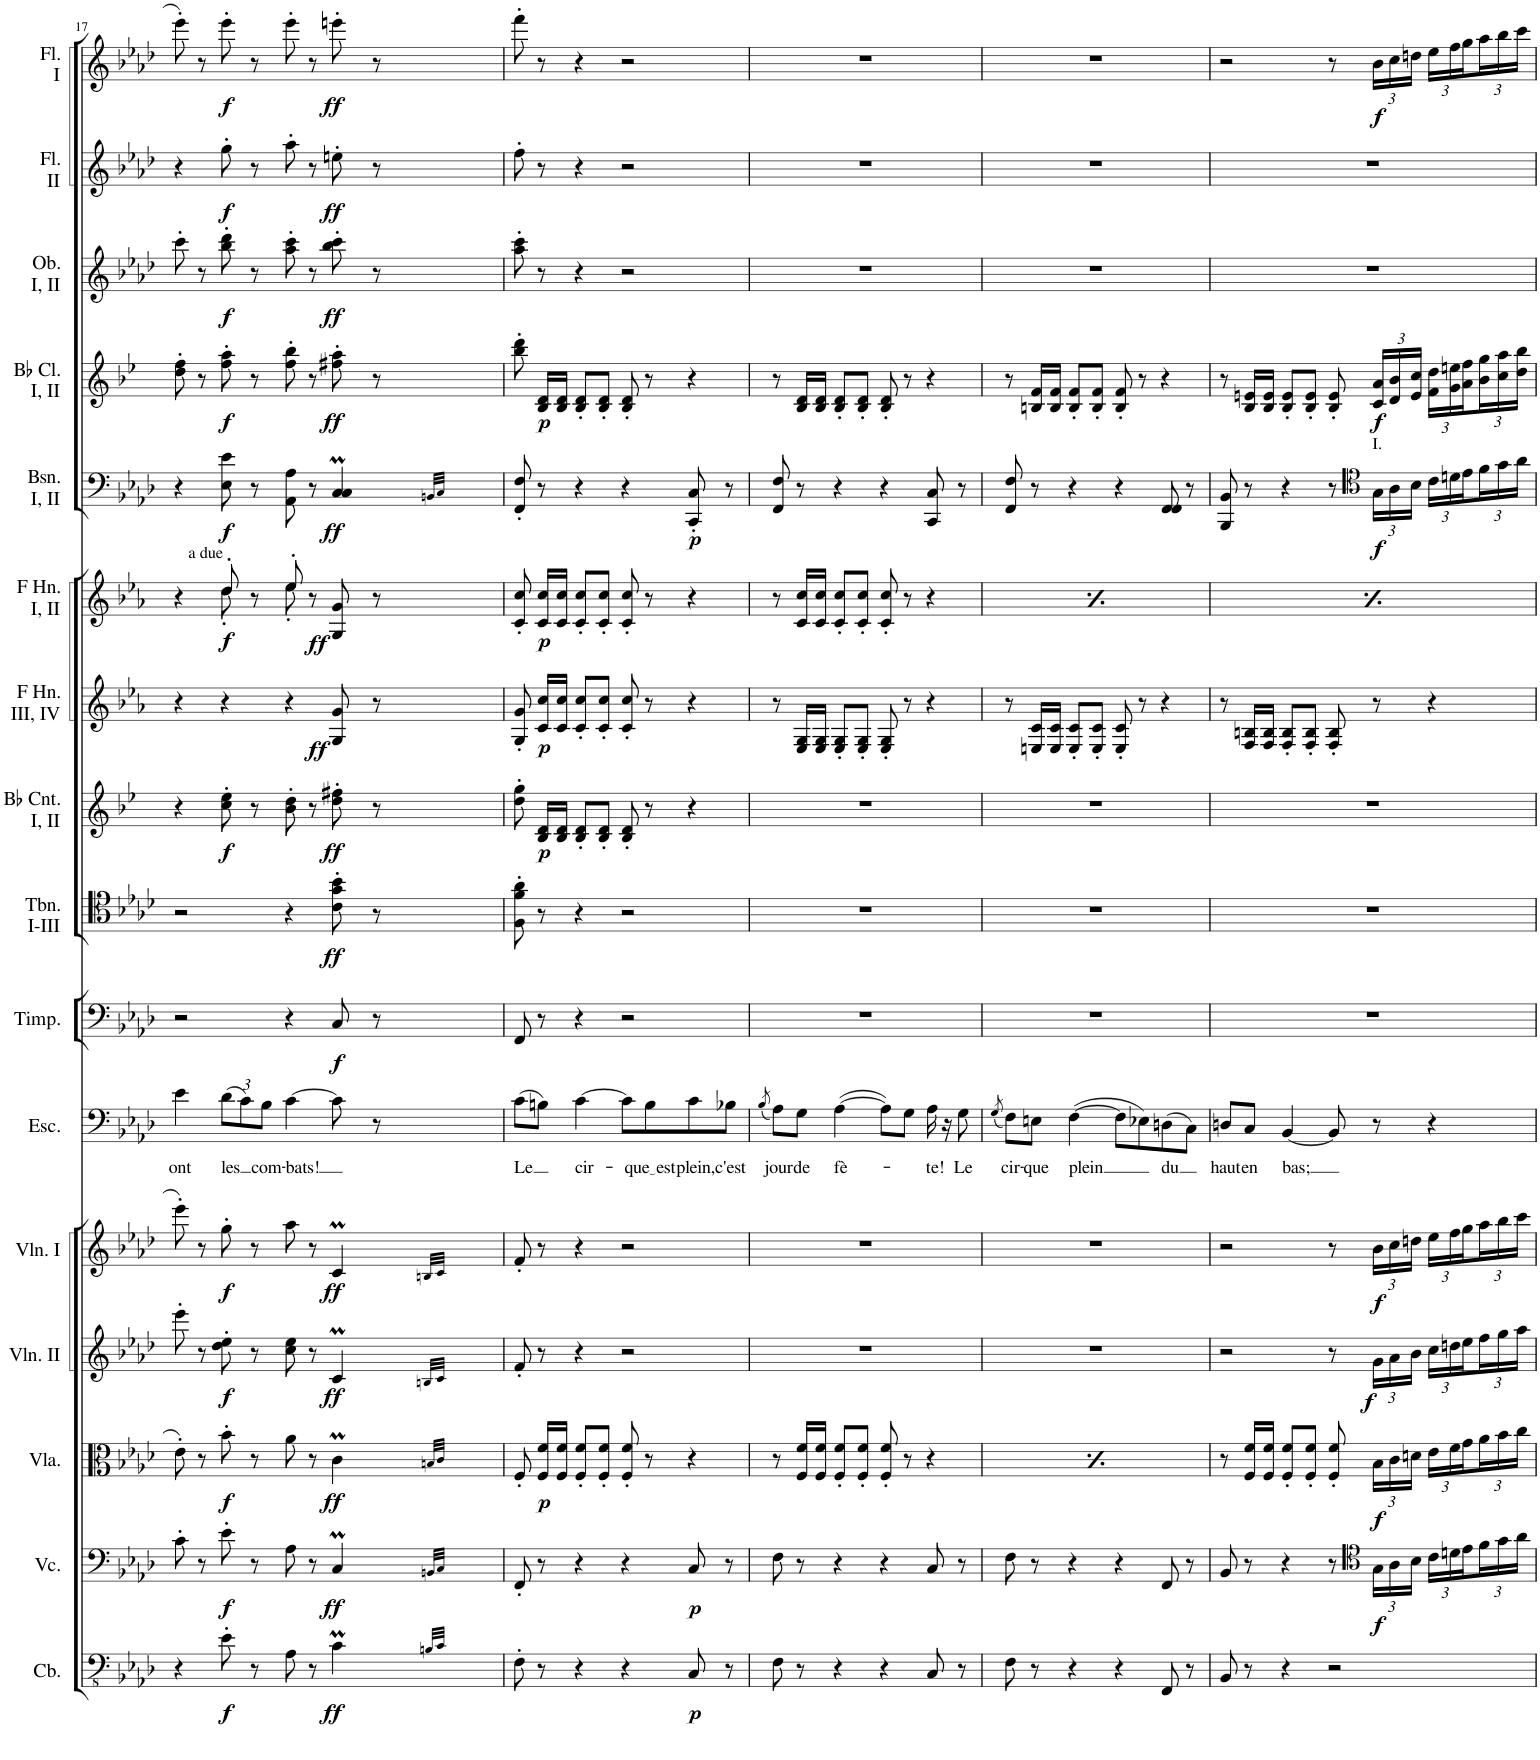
**kern	**dynam	**kern	**dynam	**kern	**dynam	**kern	**dynam	**kern	**dynam	**kern	**text	**kern	**dynam	**kern	**dynam	**kern	**dynam	**kern	**dynam	**kern	**dynam	**kern	**dynam	**kern	**dynam	**kern	**dynam	**kern	**dynam	**kern	**dynam
*part16	*part16	*part15	*part15	*part14	*part14	*part13	*part13	*part12	*part12	*part11	*part11	*part10	*part10	*part9	*part9	*part8	*part8	*part7	*part7	*part6	*part6	*part5	*part5	*part4	*part4	*part3	*part3	*part2	*part2	*part1	*part1
*staff16	*staff16	*staff15	*staff15	*staff14	*staff14	*staff13	*staff13	*staff12	*staff12	*staff11	*staff11	*staff10	*staff10	*staff9	*staff9	*staff8	*staff8	*staff7	*staff7	*staff6	*staff6	*staff5	*staff5	*staff4	*staff4	*staff3	*staff3	*staff2	*staff2	*staff1	*staff1
*I"Contrabass	*	*I"Violoncello	*	*I"Viola	*	*I"Violin II	*	*I"Violin I	*	*I"Escamillo	*	*I"Timpani	*	*I"Trombone I, II, III	*	*I"Bb Cornet I, II	*	*I"Horn in F III, IV	*	*I"Horn in F I, II	*	*I"Bassoon I, II	*	*I"Bb Clarinet I, II	*	*I"Oboe I, II	*	*I"Flute II	*	*I"Flute I	*
*I'Cb.	*	*I'Vc.	*	*I'Vla.	*	*I'Vln. II	*	*I'Vln. I	*	*I'Esc.	*	*I'Timp.	*	*I'Tbn. I-III	*	*I'Bb Cnt. I, II	*	*	*	*	*	*I'Bsn. I, II	*	*I'Bb Cl. I, II	*	*I'Ob. I, II	*	*I'Fl. II	*	*I'Fl. I	*
!!LO:PB:g=z
*clefFv4	*	*clefF4	*	*clefC3	*	*clefG2	*	*clefG2	*	*clefF4	*	*clefF4	*	*clefC4	*	*clefG2	*	*clefG2	*	*clefG2	*	*clefF4	*	*clefG2	*	*clefG2	*	*clefG2	*	*clefG2	*
*	*	*	*	*	*	*	*	*	*	*	*	*	*	*	*	*Trd1c2	*	*Trd4c7	*	*Trd4c7	*	*	*	*Trd1c2	*	*	*	*	*	*	*
*k[b-e-a-d-]	*	*k[b-e-a-d-]	*	*k[b-e-a-d-]	*	*k[b-e-a-d-]	*	*k[b-e-a-d-]	*	*k[b-e-a-d-]	*	*k[b-e-a-d-]	*	*k[b-e-a-d-]	*	*k[b-e-]	*	*k[b-e-a-]	*	*k[b-e-a-]	*	*k[b-e-a-d-]	*	*k[b-e-]	*	*k[b-e-a-d-]	*	*k[b-e-a-d-]	*	*k[b-e-a-d-]	*
*M4/4	*	*M4/4	*	*M4/4	*	*M4/4	*	*M4/4	*	*M4/4	*	*M4/4	*	*M4/4	*	*M4/4	*	*M4/4	*	*M4/4	*	*M4/4	*	*M4/4	*	*M4/4	*	*M4/4	*	*M4/4	*
*met(c)	*	*met(c)	*	*met(c)	*	*met(c)	*	*met(c)	*	*met(c)	*	*met(c)	*	*met(c)	*	*met(c)	*	*met(c)	*	*met(c)	*	*met(c)	*	*met(c)	*	*met(c)	*	*met(c)	*	*met(c)	*
=17	=17	=17	=17	=17	=17	=17	=17	=17	=17	=17	=17	=17	=17	=17	=17	=17	=17	=17	=17	=17	=17	=17	=17	=17	=17	=17	=17	=17	=17	=17	=17
*^	*	*^	*	*^	*	*^	*	*^	*	*	*	*	*	*	*	*	*	*	*	*	*	*	*	*	*	*	*	*	*	*	*
!	!	!	!	!	!	!	!	!	!	!	!	!	!	!	!	!LO:LY:b	!	!	!	!	!	!	!	!	!	!	!	!	!	!	!	!	!	!	!	!
*	*	*	*	*	*	*	*	*	*	*	*	*	*	*	*	*	*	*	*	*	*	*	*	*	*^	*	*^	*	*	*	*	*	*	*	*	*
4r	2.ryy	.	8c'\	2.ryy	.	8e-'\	2.ryy	.	8eee-'\	2.ryy	.	8eee-'\	2.ryy	.	4e-\	ont	2r	.	2r	.	4r	.	4r	.	4r	4ryy	.	4r	2.ryy	.	8dd\' 8ff\'	.	8ccc'\	.	4r	.	8eee-'\	.
.	.	.	8r	.	.	8r	.	.	8r	.	.	8r	.	.	.	.	.	.	.	.	.	.	.	.	.	.	.	.	.	.	8r	.	8r	.	.	.	8r	.
*	*	*	*	*	*	*	*	*	*	*	*	*	*	*	*Xbrackettup	*	*	*	*	*	*	*	*	*	*	*	*	*	*	*	*	*	*	*	*	*	*	*
!	!	!	!	!	!	!	!	!	!	!	!	!	!	!	!	!	!	!	!	!	!	!	!	!	!LO:TX:a:t=a due	!	!	!	!	!	!	!	!	!	!	!	!	!
!	!	!LO:DY:b	!	!	!LO:DY:b	!	!	!LO:DY:b	!	!	!LO:DY:b	!	!	!LO:DY:b	!	!LO:LY:b	!	!	!	!	!	!LO:DY:b	!	!	!	!	!LO:DY:b	!	!	!LO:DY:b	!	!LO:DY:b	!	!LO:DY:b	!	!LO:DY:b	!	!LO:DY:b
8E-'\	.	f	8e-'\	.	f	8b-'\	.	f	8dd-\' 8ee-\'	.	f	8gg'\	.	f	(12d-\L	les	.	.	.	.	8cc\' 8ee-\'	f	4r	.	8dd'/	8dd'\	f	8E-\ 8e-\	.	f	8ff\' 8aa\'	f	8bb-\' 8ddd-\'	f	8gg'\	f	8eee-'\	f
.	.	.	.	.	.	.	.	.	.	.	.	.	.	.	12c\)	.	.	.	.	.	.	.	.	.	.	.	.	.	.	.	.	.	.	.	.	.	.	.
8r	.	.	8r	.	.	8r	.	.	8r	.	.	8r	.	.	.	.	.	.	.	.	8r	.	.	.	8r	8ryy	.	8r	.	.	8r	.	8r	.	8r	.	8r	.
!	!	!	!	!	!	!	!	!	!	!	!	!	!	!	!	!LO:LY:b	!	!	!	!	!	!	!	!	!	!	!	!	!	!	!	!	!	!	!	!	!	!
.	.	.	.	.	.	.	.	.	.	.	.	.	.	.	12B-\J	com-	.	.	.	.	.	.	.	.	.	.	.	.	.	.	.	.	.	.	.	.	.	.
!	!	!	!	!	!	!	!	!	!	!	!	!	!	!	!	!LO:LY:b	!	!	!	!	!	!	!	!	!	!	!	!	!	!	!	!	!	!	!	!	!	!
8AA-\	.	.	8A-\	.	.	8a-\	.	.	8cc\ 8ee-\	.	.	8aa-\	.	.	[4c\	-bats!	4r	.	4r	.	8b-\' 8dd\'	.	4r	.	8ee-'/	8ee-'\	.	8AA-\ 8A-\	.	.	8ff\' 8bb-\'	.	8aa-\' 8ccc\'	.	8aa-'\	.	8eee-'\	.
8r	.	.	8r	.	.	8r	.	.	8r	.	.	8r	.	.	.	.	.	.	.	.	8r	.	.	.	8r	8ryy	.	8r	.	.	8r	.	8r	.	8r	.	8r	.
!	!	!LO:DY:b	!	!	!LO:DY:b	!	!	!LO:DY:b	!	!	!LO:DY:b	!	!	!LO:DY:b	!	!	!	!LO:DY:b	!	!LO:DY:b	!	!LO:DY:b	!	!LO:DY:b	!	!	!LO:DY:b	!	!	!LO:DY:b	!	!LO:DY:b	!	!LO:DY:b	!	!LO:DY:b	!	!LO:DY:b
4Cm\	[16C!	ff	4Cm/	[16C!	ff	4cm\	[16c!	ff	4cm/	[16c!	ff	4cm/	[16c!	ff	8c;<\]	.	8C/	f	8c\' 8g\' 8b-\'	ff	8dd\' 8ff#X\'	ff	8G/ 8g/	ff	8G/ 8g/	4ryy	ff	4C/m 4C/m	[16C!	ff	8ff#X\' 8aa\'	ff	8bb-\' 8ccc\'	ff	8een'\	ff	8eeen'\	ff
*	*Xbrackettup	*	*	*Xbrackettup	*	*	*Xbrackettup	*	*	*Xbrackettup	*	*	*Xbrackettup	*	*	*	*	*	*	*	*	*	*	*	*	*	*	*	*Xbrackettup	*	*	*	*	*	*	*	*	*
.	80%3C!LL]	.	.	80%3C!LL]	.	.	80%3c!LL]	.	.	80%3c!LL]	.	.	80%3c!LL]	.	.	.	.	.	.	.	.	.	.	.	.	.	.	.	80%3C!LL]	.	.	.	.	.	.	.	.	.
.	80%3D-!	.	.	80%3D-!	.	.	80%3d-!	.	.	80%3d-!	.	.	80%3d-!	.	.	.	.	.	.	.	.	.	.	.	.	.	.	.	80%3D-!	.	.	.	.	.	.	.	.	.
.	.	.	.	.	.	.	.	.	.	.	.	.	.	.	8r	.	8r	.	8r	.	8r	.	8r	.	8r	.	.	.	.	.	8r	.	8r	.	8r	.	8r	.
.	80%3C!	.	.	80%3C!	.	.	80%3c!	.	.	80%3c!	.	.	80%3c!	.	.	.	.	.	.	.	.	.	.	.	.	.	.	.	80%3C!	.	.	.	.	.	.	.	.	.
.	80%3BB!	.	.	80%3BB!	.	.	80%3B!	.	.	80%3B!	.	.	80%3B!	.	.	.	.	.	.	.	.	.	.	.	.	.	.	.	80%3BB!	.	.	.	.	.	.	.	.	.
.	80%3C!JJ	.	.	80%3C!JJ	.	.	80%3c!JJ	.	.	80%3c!JJ	.	.	80%3c!JJ	.	.	.	.	.	.	.	.	.	.	.	.	.	.	.	80%3C!JJ	.	.	.	.	.	.	.	.	.
*v	*v	*	*	*	*	*v	*v	*	*v	*v	*	*v	*v	*	*	*	*	*	*	*	*	*	*	*	*v	*v	*	*v	*v	*	*	*	*	*	*	*	*	*
*	*	*v	*v	*	*	*	*	*	*	*	*	*	*	*	*	*	*	*	*	*	*	*	*	*	*	*	*	*	*	*	*	*
32qBBn/LLL	.	32qBBn/LLL	.	32qBn/LLL	.	32qBn/LLL	.	32qBn/LLL	.	.	.	.	.	.	.	.	.	.	.	.	.	32qBBn/LLL	.	.	.	.	.	.	.	.	.
32qC/JJJ	.	32qC/JJJ	.	32qc/JJJ	.	32qc/JJJ	.	32qc/JJJ	.	.	.	.	.	.	.	.	.	.	.	.	.	32qC/JJJ	.	.	.	.	.	.	.	.	.
=18	=18	=18	=18	=18	=18	=18	=18	=18	=18	=18	=18	=18	=18	=18	=18	=18	=18	=18	=18	=18	=18	=18	=18	=18	=18	=18	=18	=18	=18	=18	=18
!	!	!	!	!	!	!	!	!	!	!	!LO:LY:b	!	!	!	!	!	!	!	!	!	!	!	!	!	!	!	!	!	!	!	!
8FF'\	.	8FF'/	.	8F'/	.	8f'/	.	8f'/	.	(8c\L	Le	8FF/	.	8F\' 8f\' 8a-\'	.	8dd\' 8gg\'	.	8G/' 8g/'	.	8c/' 8cc/'	.	8FF/' 8F/'	.	8bb-\' 8ddd\'	.	8aa-\' 8ccc\'	.	8ff'\	.	8fff'\	.
!	!	!	!	!	!LO:DY:b	!	!	!	!	!	!	!	!	!	!	!	!LO:DY:b	!	!LO:DY:b	!	!LO:DY:b	!	!	!	!LO:DY:b	!	!	!	!	!	!
8r	.	8r	.	16F/ 16f/LL	p	8r	.	8r	.	8Bn\J)	.	8r	.	8r	.	16B-/ 16d/LL	p	16c/ 16cc/LL	p	16c/ 16cc/LL	p	8r	.	16B-/ 16d/LL	p	8r	.	8r	.	8r	.
.	.	.	.	16F/ 16f/JJ	.	.	.	.	.	.	.	.	.	.	.	16B-/ 16d/JJ	.	16c/ 16cc/JJ	.	16c/ 16cc/JJ	.	.	.	16B-/ 16d/JJ	.	.	.	.	.	.	.
!	!	!	!	!	!	!	!	!	!	!	!LO:LY:b	!	!	!	!	!	!	!	!	!	!	!	!	!	!	!	!	!	!	!	!
4r	.	4r	.	8F/' 8f/'L	.	4r	.	4r	.	[4c\	cir-	4r	.	4r	.	8B-/' 8d/'L	.	8c/' 8cc/'L	.	8c/' 8cc/'L	.	4r	.	8B-/' 8d/'L	.	4r	.	4r	.	4r	.
.	.	.	.	8F/' 8f/'J	.	.	.	.	.	.	.	.	.	.	.	8B-/' 8d/'J	.	8c/' 8cc/'J	.	8c/' 8cc/'J	.	.	.	8B-/' 8d/'J	.	.	.	.	.	.	.
4r	.	4r	.	8F/' 8f/'	.	2r	.	2r	.	8c\L]	.	2r	.	2r	.	8B-/' 8d/'	.	8c/' 8cc/'	.	8c/' 8cc/'	.	4r	.	8B-/' 8d/'	.	2r	.	2r	.	2r	.
!	!	!	!	!	!	!	!	!	!	!	!LO:LY:b	!	!	!	!	!	!	!	!	!	!	!	!	!	!	!	!	!	!	!	!
.	.	.	.	8r	.	.	.	.	.	8B\	que est	.	.	.	.	8r	.	8r	.	8r	.	.	.	8r	.	.	.	.	.	.	.
!	!LO:DY:b	!	!LO:DY:b	!	!	!	!	!	!	!	!LO:LY:b	!	!	!	!	!	!	!	!	!	!	!	!LO:DY:b	!	!	!	!	!	!	!	!
8CC/	p	8C/	p	4r	.	.	.	.	.	8c\	plein,	.	.	.	.	4r	.	4r	.	4r	.	8CC/' 8C/'	p	4r	.	.	.	.	.	.	.
!	!	!	!	!	!	!	!	!	!	!	!LO:LY:b	!	!	!	!	!	!	!	!	!	!	!	!	!	!	!	!	!	!	!	!
8r	.	8r	.	.	.	.	.	.	.	8B-X\J	c'est	.	.	.	.	.	.	.	.	.	.	8r	.	.	.	.	.	.	.	.	.
=19	=19	=19	=19	=19	=19	=19	=19	=19	=19	=19	=19	=19	=19	=19	=19	=19	=19	=19	=19	=19	=19	=19	=19	=19	=19	=19	=19	=19	=19	=19	=19
.	.	.	.	.	.	.	.	.	.	(8qB-/	.	.	.	.	.	.	.	.	.	.	.	.	.	.	.	.	.	.	.	.	.
!	!	!	!	!	!	!	!	!	!	!	!LO:LY:b	!	!	!	!	!	!	!	!	!	!	!	!	!	!	!	!	!	!	!	!
8FF\	.	8F\	.	8r	.	1r	.	1r	.	8A-\L)	jour	1r	.	1r	.	1r	.	8r	.	8r	.	8FF/ 8F/	.	8r	.	1r	.	1r	.	1r	.
!	!	!	!	!	!	!	!	!	!	!	!LO:LY:b	!	!	!	!	!	!	!	!	!	!	!	!	!	!	!	!	!	!	!	!
8r	.	8r	.	16F/ 16f/LL	.	.	.	.	.	8G\J	de	.	.	.	.	.	.	16E-/ 16G/LL	.	16c/ 16cc/LL	.	8r	.	16B-/ 16d/LL	.	.	.	.	.	.	.
.	.	.	.	16F/ 16f/JJ	.	.	.	.	.	.	.	.	.	.	.	.	.	16E-/ 16G/JJ	.	16c/ 16cc/JJ	.	.	.	16B-/ 16d/JJ	.	.	.	.	.	.	.
!	!	!	!	!	!	!	!	!	!	!	!LO:LY:b	!	!	!	!	!	!	!	!	!	!	!	!	!	!	!	!	!	!	!	!
4r	.	4r	.	8F/' 8f/'L	.	.	.	.	.	([4A-\	fè-	.	.	.	.	.	.	8E-/' 8G/'L	.	8c/' 8cc/'L	.	4r	.	8B-/' 8d/'L	.	.	.	.	.	.	.
.	.	.	.	8F/' 8f/'J	.	.	.	.	.	.	.	.	.	.	.	.	.	8E-/' 8G/'J	.	8c/' 8cc/'J	.	.	.	8B-/' 8d/'J	.	.	.	.	.	.	.
4r	.	4r	.	8F/' 8f/'	.	.	.	.	.	8A-\L])	.	.	.	.	.	.	.	8E-/' 8G/'	.	8c/' 8cc/'	.	4r	.	8B-/' 8d/'	.	.	.	.	.	.	.
.	.	.	.	8r	.	.	.	.	.	8G\J	.	.	.	.	.	.	.	8r	.	8r	.	.	.	8r	.	.	.	.	.	.	.
!	!	!	!	!	!	!	!	!	!	!	!LO:LY:b	!	!	!	!	!	!	!	!	!	!	!	!	!	!	!	!	!	!	!	!
8CC/	.	8C/	.	4r	.	.	.	.	.	16A-\	-te!	.	.	.	.	.	.	4r	.	4r	.	8CC/ 8C/	.	4r	.	.	.	.	.	.	.
.	.	.	.	.	.	.	.	.	.	16r	.	.	.	.	.	.	.	.	.	.	.	.	.	.	.	.	.	.	.	.	.
!	!	!	!	!	!	!	!	!	!	!	!LO:LY:b	!	!	!	!	!	!	!	!	!	!	!	!	!	!	!	!	!	!	!	!
8r	.	8r	.	.	.	.	.	.	.	8G\	Le	.	.	.	.	.	.	.	.	.	.	8r	.	.	.	.	.	.	.	.	.
=20	=20	=20	=20	=20	=20	=20	=20	=20	=20	=20	=20	=20	=20	=20	=20	=20	=20	=20	=20	=20	=20	=20	=20	=20	=20	=20	=20	=20	=20	=20	=20
.	.	.	.	.	.	.	.	.	.	(8qG/	.	.	.	.	.	.	.	.	.	.	.	.	.	.	.	.	.	.	.	.	.
!	!	!	!	!	!	!	!	!	!	!	!LO:LY:b	!	!	!	!	!	!	!	!	!	!	!	!	!	!	!	!	!	!	!	!
8FF\	.	8F\	.	8r	.	1r	.	1r	.	8F\L)	cir-	1r	.	1r	.	1r	.	8r	.	8r	.	8FF/ 8F/	.	8r	.	1r	.	1r	.	1r	.
!	!	!	!	!	!	!	!	!	!	!	!LO:LY:b	!	!	!	!	!	!	!	!	!	!	!	!	!	!	!	!	!	!	!	!
8r	.	8r	.	16F/ 16f/LL	.	.	.	.	.	8En\J	-que	.	.	.	.	.	.	16En/ 16c/LL	.	16c/ 16cc/LL	.	8r	.	16Bn/ 16f/LL	.	.	.	.	.	.	.
.	.	.	.	16F/ 16f/JJ	.	.	.	.	.	.	.	.	.	.	.	.	.	16E/ 16c/JJ	.	16c/ 16cc/JJ	.	.	.	16B/ 16f/JJ	.	.	.	.	.	.	.
!	!	!	!	!	!	!	!	!	!	!	!LO:LY:b	!	!	!	!	!	!	!	!	!	!	!	!	!	!	!	!	!	!	!	!
4r	.	4r	.	8F/' 8f/'L	.	.	.	.	.	([4F\	plein	.	.	.	.	.	.	8E/' 8c/'L	.	8c/' 8cc/'L	.	4r	.	8B/' 8f/'L	.	.	.	.	.	.	.
.	.	.	.	8F/' 8f/'J	.	.	.	.	.	.	.	.	.	.	.	.	.	8E/' 8c/'J	.	8c/' 8cc/'J	.	.	.	8B/' 8f/'J	.	.	.	.	.	.	.
4r	.	4r	.	8F/' 8f/'	.	.	.	.	.	8F\L]	.	.	.	.	.	.	.	8E/' 8c/'	.	8c/' 8cc/'	.	4r	.	8B/' 8f/'	.	.	.	.	.	.	.
.	.	.	.	8r	.	.	.	.	.	8E-X\)	.	.	.	.	.	.	.	8r	.	8r	.	.	.	8r	.	.	.	.	.	.	.
!	!	!	!	!	!	!	!	!	!	!	!LO:LY:b	!	!	!	!	!	!	!	!	!	!	!	!	!	!	!	!	!	!	!	!
8FFF/	.	8FF/	.	4r	.	.	.	.	.	(8Dn\	du	.	.	.	.	.	.	4r	.	4r	.	8FF/ 8FF/	.	4r	.	.	.	.	.	.	.
8r	.	8r	.	.	.	.	.	.	.	8C\J)	.	.	.	.	.	.	.	.	.	.	.	8r	.	.	.	.	.	.	.	.	.
=21	=21	=21	=21	=21	=21	=21	=21	=21	=21	=21	=21	=21	=21	=21	=21	=21	=21	=21	=21	=21	=21	=21	=21	=21	=21	=21	=21	=21	=21	=21	=21
!	!	!	!	!	!	!	!	!	!	!	!LO:LY:b	!	!	!	!	!	!	!	!	!	!	!	!	!	!	!	!	!	!	!	!
8BBB-/	.	8BB-/	.	8r	.	2r	.	2r	.	8Dn/L	haut	1r	.	1r	.	1r	.	8r	.	8r	.	8BBB-/ 8BB-/	.	8r	.	1r	.	1r	.	2r	.
!	!	!	!	!	!	!	!	!	!	!	!LO:LY:b	!	!	!	!	!	!	!	!	!	!	!	!	!	!	!	!	!	!	!	!
8r	.	8r	.	16F/ 16f/LL	.	.	.	.	.	8C/J	en	.	.	.	.	.	.	16F/ 16Bn/LL	.	16c/ 16cc/LL	.	8r	.	16B-/ 16en/LL	.	.	.	.	.	.	.
.	.	.	.	16F/ 16f/JJ	.	.	.	.	.	.	.	.	.	.	.	.	.	16F/ 16B/JJ	.	16c/ 16cc/JJ	.	.	.	16B-/ 16e/JJ	.	.	.	.	.	.	.
!	!	!	!	!	!	!	!	!	!	!	!LO:LY:b	!	!	!	!	!	!	!	!	!	!	!	!	!	!	!	!	!	!	!	!
4r	.	4r	.	8F/' 8f/'L	.	.	.	.	.	[4BB-/	bas;	.	.	.	.	.	.	8F/' 8B/'L	.	8c/' 8cc/'L	.	4r	.	8B-/' 8e/'L	.	.	.	.	.	.	.
.	.	.	.	8F/' 8f/'J	.	.	.	.	.	.	.	.	.	.	.	.	.	8F/' 8B/'J	.	8c/' 8cc/'J	.	.	.	8B-/' 8e/'J	.	.	.	.	.	.	.
2r	.	8r	.	8F/' 8f/'	.	8r	.	8r	.	8BB-/]	.	.	.	.	.	.	.	8F/' 8B/'	.	8c/' 8cc/'	.	8r	.	8B-/' 8e/'	.	.	.	.	.	8r	.
*	*	*clefC4	*	*	*	*	*	*	*	*	*	*	*	*	*	*	*	*	*	*	*	*clefC4	*	*	*	*	*	*	*	*	*
*	*	*	*	*	*	*	*	*	*	*	*	*	*	*	*	*	*	*	*	*	*	*	*	*Xbrackettup	*	*	*	*	*	*Xbrackettup	*
!	!	!	!	!	!	!	!	!	!	!	!	!	!	!	!	!	!	!	!	!	!	!LO:TX:a:t=I.	!	!	!	!	!	!	!	!	!
!	!	!	!LO:DY:b	!	!LO:DY:b	!	!LO:DY:b	!	!LO:DY:b	!	!	!	!	!	!	!	!	!	!	!	!	!	!LO:DY:b	!	!LO:DY:b	!	!	!	!	!	!LO:DY:b
.	.	24G\LL	f	24B-\LL	f	24g\LL	f	24b-\LL	f	8r	.	.	.	.	.	.	.	8r	.	8r	.	24G\LL	f	24c/ 24a/LL	f	.	.	.	.	24b-\LL	f
.	.	24A-\	.	24c\	.	24a-\	.	24cc\	.	.	.	.	.	.	.	.	.	.	.	.	.	24A-\	.	24d/ 24b-/	.	.	.	.	.	24cc\	.
.	.	24B-\JJ	.	24dn\JJ	.	24b-\JJ	.	24ddn\JJ	.	.	.	.	.	.	.	.	.	.	.	.	.	24B-\JJ	.	24e/ 24cc/JJ	.	.	.	.	.	24ddn\JJ	.
.	.	24c\LL	.	24e-\LL	.	24cc\LL	.	24ee-\LL	.	4r	.	.	.	.	.	.	.	4r	.	4r	.	24c\LL	.	24f\ 24dd\LL	.	.	.	.	.	24ee-\LL	.
.	.	24dn\	.	24f\	.	24ddn\	.	24ff\	.	.	.	.	.	.	.	.	.	.	.	.	.	24dn\	.	24g\ 24een\	.	.	.	.	.	24ff\	.
.	.	24e-\	.	24g\	.	24ee-\	.	24gg\	.	.	.	.	.	.	.	.	.	.	.	.	.	24e-\	.	24a\ 24ff\	.	.	.	.	.	24gg\	.
.	.	24f\	.	24a-\	.	24ff\	.	24aa-\	.	.	.	.	.	.	.	.	.	.	.	.	.	24f\	.	24b-\ 24gg\	.	.	.	.	.	24aa-\	.
.	.	24g\	.	24b-\	.	24gg\	.	24bb-\	.	.	.	.	.	.	.	.	.	.	.	.	.	24g\	.	24cc\ 24aa\	.	.	.	.	.	24bb-\	.
.	.	24a-\JJ	.	24cc\JJ	.	24aa-\JJ	.	24ccc\JJ	.	.	.	.	.	.	.	.	.	.	.	.	.	24a-\JJ	.	24dd\ 24bb-\JJ	.	.	.	.	.	24ccc\JJ	.
=	=	=	=	=	=	=	=	=	=	=	=	=	=	=	=	=	=	=	=	=	=	=	=	=	=	=	=	=	=	=	=
*-	*-	*-	*-	*-	*-	*-	*-	*-	*-	*-	*-	*-	*-	*-	*-	*-	*-	*-	*-	*-	*-	*-	*-	*-	*-	*-	*-	*-	*-	*-	*-
